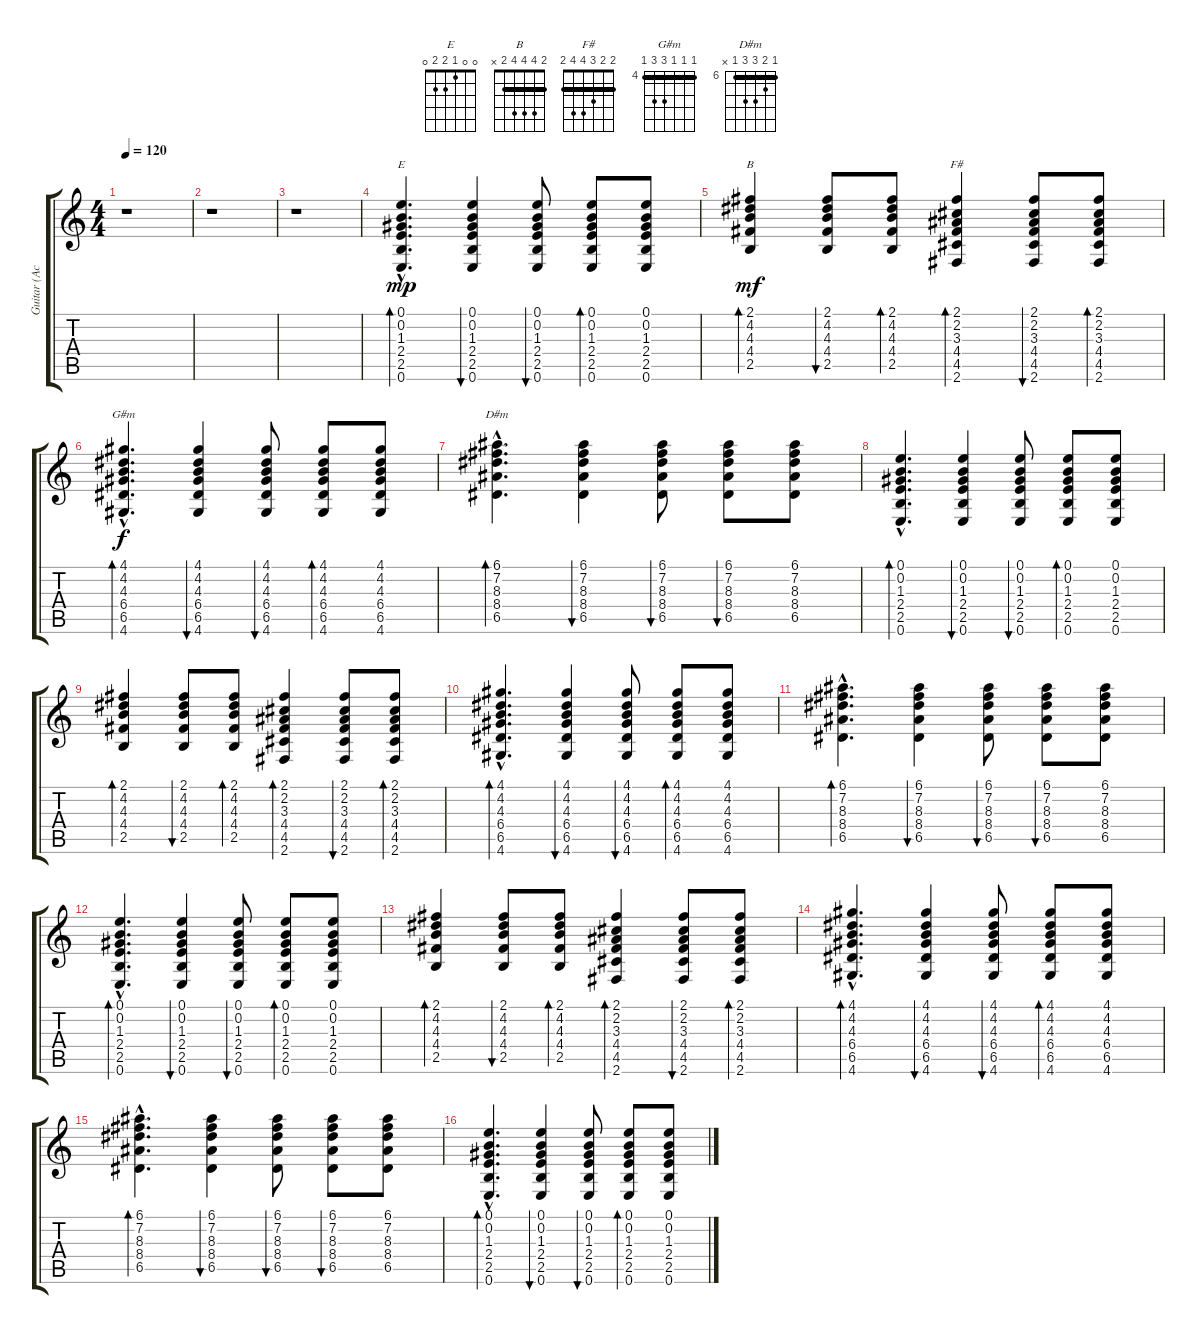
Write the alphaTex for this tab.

\track ("Guitar (Acoustic)" "Guitar (Ac") {instrument acousticguitarnylon}
\staff {score tabs}
\tuning (E4 B3 G3 D3 A2 E2) {hide}
\chord ("E" 0 0 1 2 2 0)
\chord ("B" 2 4 4 4 2 x) {barre 2}
\chord ("F#" 2 2 3 4 4 2) {barre 2}
\chord ("G#m" 4 4 4 6 6 4) {firstfret 4 barre 4}
\chord ("D#m" 6 7 8 8 6 x) {firstfret 6 barre 6}
\ts (4 4)
\tempo 120
\clef g2
\ks c
r.1{dy f} |
r.1 |
r.1 |
(0.1{hac} 0.2{hac} 1.3{hac} 2.4{hac} 2.5{hac} 0.6{hac}).4{d bd 60 ch "E" dy mp} (0.1 0.2 1.3 2.4 2.5 0.6).4{bu 60} (0.1 0.2 1.3 2.4 2.5 0.6).8{bu 60} (0.1 0.2 1.3 2.4 2.5 0.6).8{bd 60} (0.1 0.2 1.3 2.4 2.5 0.6).8 |
(2.1 4.2 4.3 4.4 2.5).4{bd 60 ch "B" dy mf} (2.1 4.2 4.3 4.4 2.5).8{bu 60} (2.1 4.2 4.3 4.4 2.5).8{bd 60} (2.1 2.2 3.3 4.4 4.5 2.6).4{bd 60 ch "F#"} (2.1 2.2 3.3 4.4 4.5 2.6).8{bu 60} (2.1 2.2 3.3 4.4 4.5 2.6).8{bd 60} |
(4.1{hac} 4.2{hac} 4.3{hac} 6.4{hac} 6.5{hac} 4.6{hac}).4{d bd 60 ch "G#m" dy f} (4.1 4.2 4.3 6.4 6.5 4.6).4{bu 60} (4.1 4.2 4.3 6.4 6.5 4.6).8{bu 60} (4.1 4.2 4.3 6.4 6.5 4.6).8{bd 60} (4.1 4.2 4.3 6.4 6.5 4.6).8 |
(6.1{hac} 7.2{hac} 8.3{hac} 8.4{hac} 6.5{hac}).4{d bd 60 ch "D#m"} (6.1 7.2 8.3 8.4 6.5).4{bu 60} (6.1 7.2 8.3 8.4 6.5).8{bu 60} (6.1 7.2 8.3 8.4 6.5).8{bu 60} (6.1 7.2 8.3 8.4 6.5).8 |
(0.1{hac} 0.2{hac} 1.3{hac} 2.4{hac} 2.5{hac} 0.6{hac}).4{d bd 60} (0.1 0.2 1.3 2.4 2.5 0.6).4{bu 60} (0.1 0.2 1.3 2.4 2.5 0.6).8{bu 60} (0.1 0.2 1.3 2.4 2.5 0.6).8{bd 60} (0.1 0.2 1.3 2.4 2.5 0.6).8 |
(2.1 4.2 4.3 4.4 2.5).4{bd 60} (2.1 4.2 4.3 4.4 2.5).8{bu 60} (2.1 4.2 4.3 4.4 2.5).8{bd 60} (2.1 2.2 3.3 4.4 4.5 2.6).4{bd 60} (2.1 2.2 3.3 4.4 4.5 2.6).8{bu 60} (2.1 2.2 3.3 4.4 4.5 2.6).8{bd 60} |
(4.1{hac} 4.2{hac} 4.3{hac} 6.4{hac} 6.5{hac} 4.6{hac}).4{d bd 60} (4.1 4.2 4.3 6.4 6.5 4.6).4{bu 60} (4.1 4.2 4.3 6.4 6.5 4.6).8{bu 60} (4.1 4.2 4.3 6.4 6.5 4.6).8{bd 60} (4.1 4.2 4.3 6.4 6.5 4.6).8 |
(6.1{hac} 7.2{hac} 8.3{hac} 8.4{hac} 6.5{hac}).4{d bd 60} (6.1 7.2 8.3 8.4 6.5).4{bu 60} (6.1 7.2 8.3 8.4 6.5).8{bu 60} (6.1 7.2 8.3 8.4 6.5).8{bu 60} (6.1 7.2 8.3 8.4 6.5).8 |
(0.1{hac} 0.2{hac} 1.3{hac} 2.4{hac} 2.5{hac} 0.6{hac}).4{d bd 60} (0.1 0.2 1.3 2.4 2.5 0.6).4{bu 60} (0.1 0.2 1.3 2.4 2.5 0.6).8{bu 60} (0.1 0.2 1.3 2.4 2.5 0.6).8{bd 60} (0.1 0.2 1.3 2.4 2.5 0.6).8 |
(2.1 4.2 4.3 4.4 2.5).4{bd 60} (2.1 4.2 4.3 4.4 2.5).8{bu 60} (2.1 4.2 4.3 4.4 2.5).8{bd 60} (2.1 2.2 3.3 4.4 4.5 2.6).4{bd 60} (2.1 2.2 3.3 4.4 4.5 2.6).8{bu 60} (2.1 2.2 3.3 4.4 4.5 2.6).8{bd 60} |
(4.1{hac} 4.2{hac} 4.3{hac} 6.4{hac} 6.5{hac} 4.6{hac}).4{d bd 60} (4.1 4.2 4.3 6.4 6.5 4.6).4{bu 60} (4.1 4.2 4.3 6.4 6.5 4.6).8{bu 60} (4.1 4.2 4.3 6.4 6.5 4.6).8{bd 60} (4.1 4.2 4.3 6.4 6.5 4.6).8 |
(6.1{hac} 7.2{hac} 8.3{hac} 8.4{hac} 6.5{hac}).4{d bd 60} (6.1 7.2 8.3 8.4 6.5).4{bu 60} (6.1 7.2 8.3 8.4 6.5).8{bu 60} (6.1 7.2 8.3 8.4 6.5).8{bu 60} (6.1 7.2 8.3 8.4 6.5).8 |
(0.1{hac} 0.2{hac} 1.3{hac} 2.4{hac} 2.5{hac} 0.6{hac}).4{d bd 60} (0.1 0.2 1.3 2.4 2.5 0.6).4{bu 60} (0.1 0.2 1.3 2.4 2.5 0.6).8{bu 60} (0.1 0.2 1.3 2.4 2.5 0.6).8{bd 60} (0.1 0.2 1.3 2.4 2.5 0.6).8
